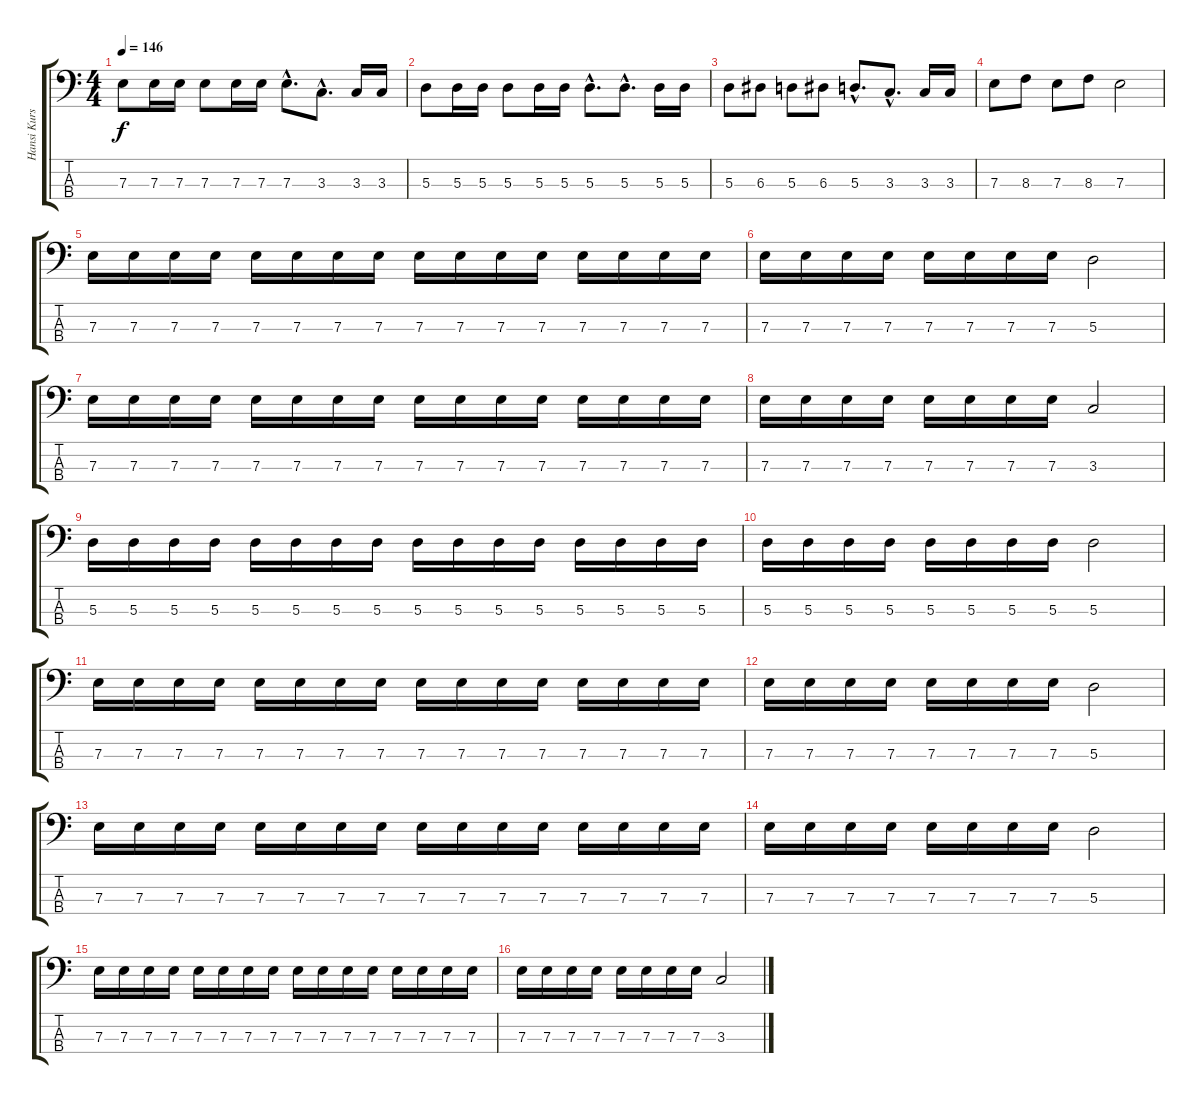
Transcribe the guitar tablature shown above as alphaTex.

\track ("Hansi Kursh" "Hansi Kurs") {instrument electricbasspick}
\staff {score tabs}
\tuning (G2 D2 A1 E1) {hide}
\ts (4 4)
\tempo 146
\clef f4
\ks c
7.3.8{dy f} 7.3.16 7.3.16 7.3.8 7.3.16 7.3.16 7.3{hac}.8{d} 3.3{hac}.8{d} 3.3.16 3.3.16 |
5.3.8 5.3.16 5.3.16 5.3.8 5.3.16 5.3.16 5.3{hac}.8{d} 5.3{hac}.8{d} 5.3.16 5.3.16 |
5.3.8 6.3.8 5.3.8 6.3.8 5.3{hac}.8{d} 3.3{hac}.8{d} 3.3.16 3.3.16 |
7.3.8 8.3.8 7.3.8 8.3.8 7.3.2 |
7.3.16 7.3.16 7.3.16 7.3.16 7.3.16 7.3.16 7.3.16 7.3.16 7.3.16 7.3.16 7.3.16 7.3.16 7.3.16 7.3.16 7.3.16 7.3.16 |
7.3.16 7.3.16 7.3.16 7.3.16 7.3.16 7.3.16 7.3.16 7.3.16 5.3.2 |
7.3.16 7.3.16 7.3.16 7.3.16 7.3.16 7.3.16 7.3.16 7.3.16 7.3.16 7.3.16 7.3.16 7.3.16 7.3.16 7.3.16 7.3.16 7.3.16 |
7.3.16 7.3.16 7.3.16 7.3.16 7.3.16 7.3.16 7.3.16 7.3.16 3.3.2 |
5.3.16 5.3.16 5.3.16 5.3.16 5.3.16 5.3.16 5.3.16 5.3.16 5.3.16 5.3.16 5.3.16 5.3.16 5.3.16 5.3.16 5.3.16 5.3.16 |
5.3.16 5.3.16 5.3.16 5.3.16 5.3.16 5.3.16 5.3.16 5.3.16 5.3.2 |
7.3.16 7.3.16 7.3.16 7.3.16 7.3.16 7.3.16 7.3.16 7.3.16 7.3.16 7.3.16 7.3.16 7.3.16 7.3.16 7.3.16 7.3.16 7.3.16 |
7.3.16 7.3.16 7.3.16 7.3.16 7.3.16 7.3.16 7.3.16 7.3.16 5.3.2 |
7.3.16 7.3.16 7.3.16 7.3.16 7.3.16 7.3.16 7.3.16 7.3.16 7.3.16 7.3.16 7.3.16 7.3.16 7.3.16 7.3.16 7.3.16 7.3.16 |
7.3.16 7.3.16 7.3.16 7.3.16 7.3.16 7.3.16 7.3.16 7.3.16 5.3.2 |
7.3.16 7.3.16 7.3.16 7.3.16 7.3.16 7.3.16 7.3.16 7.3.16 7.3.16 7.3.16 7.3.16 7.3.16 7.3.16 7.3.16 7.3.16 7.3.16 |
7.3.16 7.3.16 7.3.16 7.3.16 7.3.16 7.3.16 7.3.16 7.3.16 3.3.2
